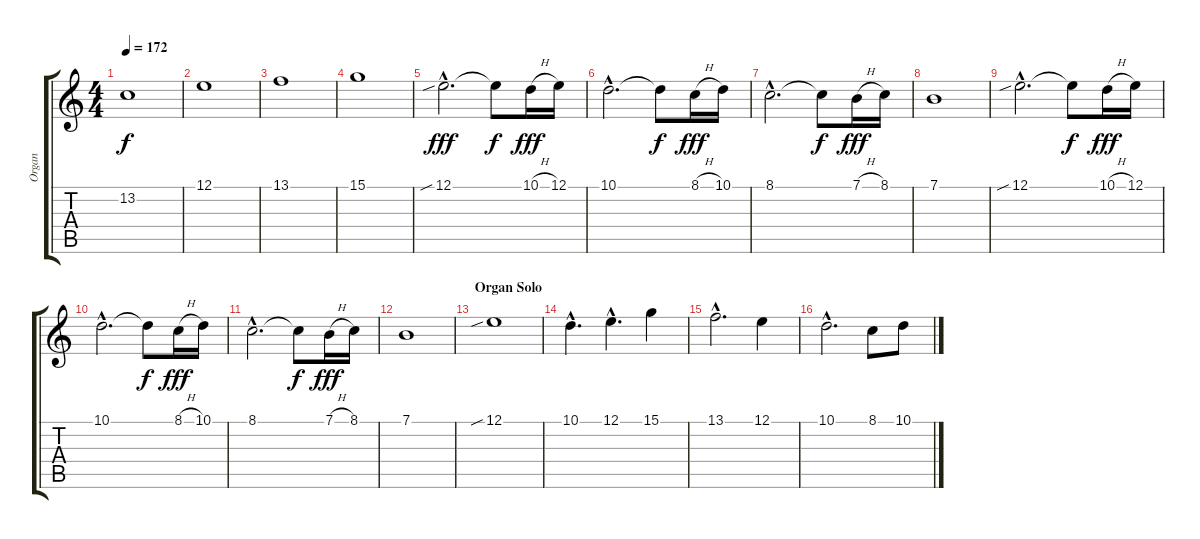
\track ("Organ" "Organ") {instrument drawbarorgan}
\staff {score tabs}
\tuning (E4 B3 G3 D3 A2 E2) {hide}
\ts (4 4)
\tempo 172
\clef g2
\ks c
13.2.1{dy f} |
12.1.1 |
13.1.1 |
15.1.1 |
12.1{sib hac}.2{d dy fff} 12.1{t}.8{dy f} 10.1{h}.16{dy fff} 12.1.16 |
10.1{hac}.2{d} 10.1{t}.8{dy f} 8.1{h}.16{dy fff} 10.1.16 |
8.1{hac}.2{d} 8.1{t}.8{dy f} 7.1{h}.16{dy fff} 8.1.16 |
7.1.1 |
12.1{sib hac}.2{d} 12.1{t}.8{dy f} 10.1{h}.16{dy fff} 12.1.16 |
10.1{hac}.2{d} 10.1{t}.8{dy f} 8.1{h}.16{dy fff} 10.1.16 |
8.1{hac}.2{d} 8.1{t}.8{dy f} 7.1{h}.16{dy fff} 8.1.16 |
7.1.1 |
\section ("" "Organ Solo")
12.1{sib}.1{volume 11} |
10.1{hac}.4{d} 12.1{hac}.4{d} 15.1.4 |
13.1{hac}.2{d} 12.1.4 |
10.1{hac}.2{d} 8.1.8 10.1.8
